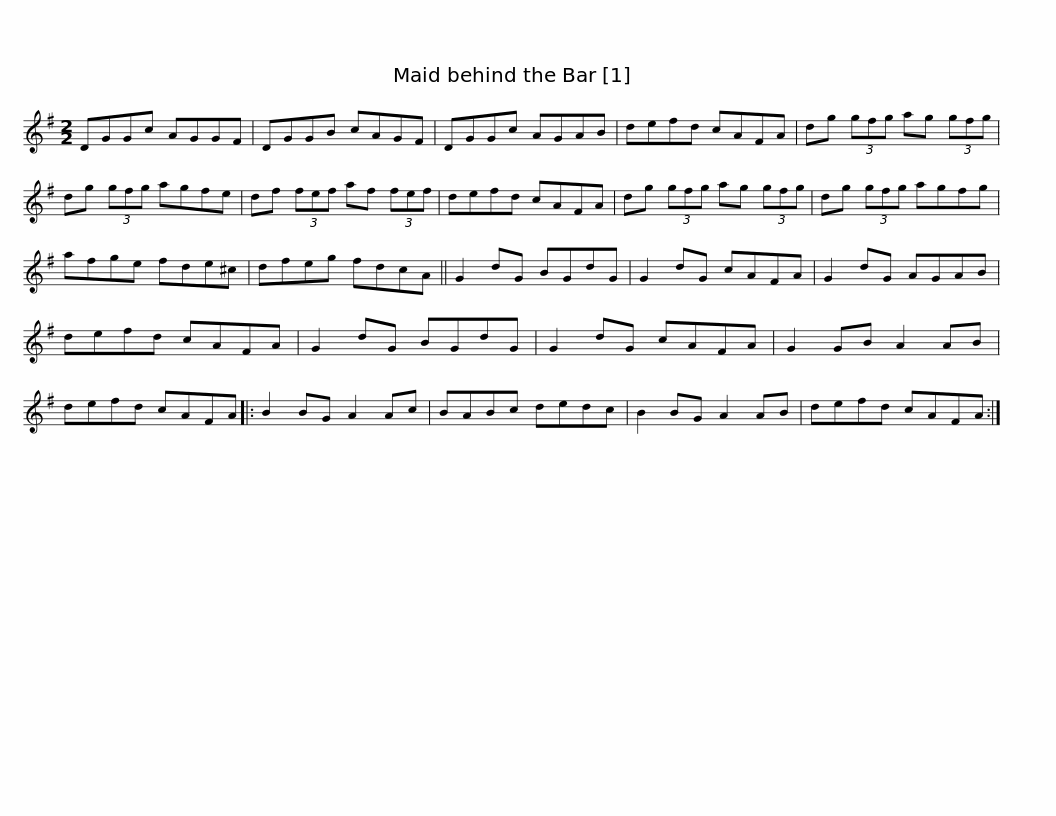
X:1
L:1/8
M:2/2
I:linebreak $
K:G
V:1 treble
V:1
 DGGc AGGF | DGGB cAGF | DGGc AGAB | defd cAFA | dg (3gfg ag (3gfg |$ %5
 dg (3gfg agfe | df (3fef af (3fef | defd cAFA | dg (3gfg ag (3gfg | dg (3gfg agfg |$ %10
 afge fde^c | dfeg fdcA || G2 dG BGdG | G2 dG cAFA | G2 dG AGAB | %15
 defd cAFA |$ G2 dG BGdG | G2 dG cAFA | G2 GB A2 AB | defd cAFA |: %20
 B2 BG A2 Ac | BABc dedc |$ B2 BG A2 AB | defd cAFA :| %24
